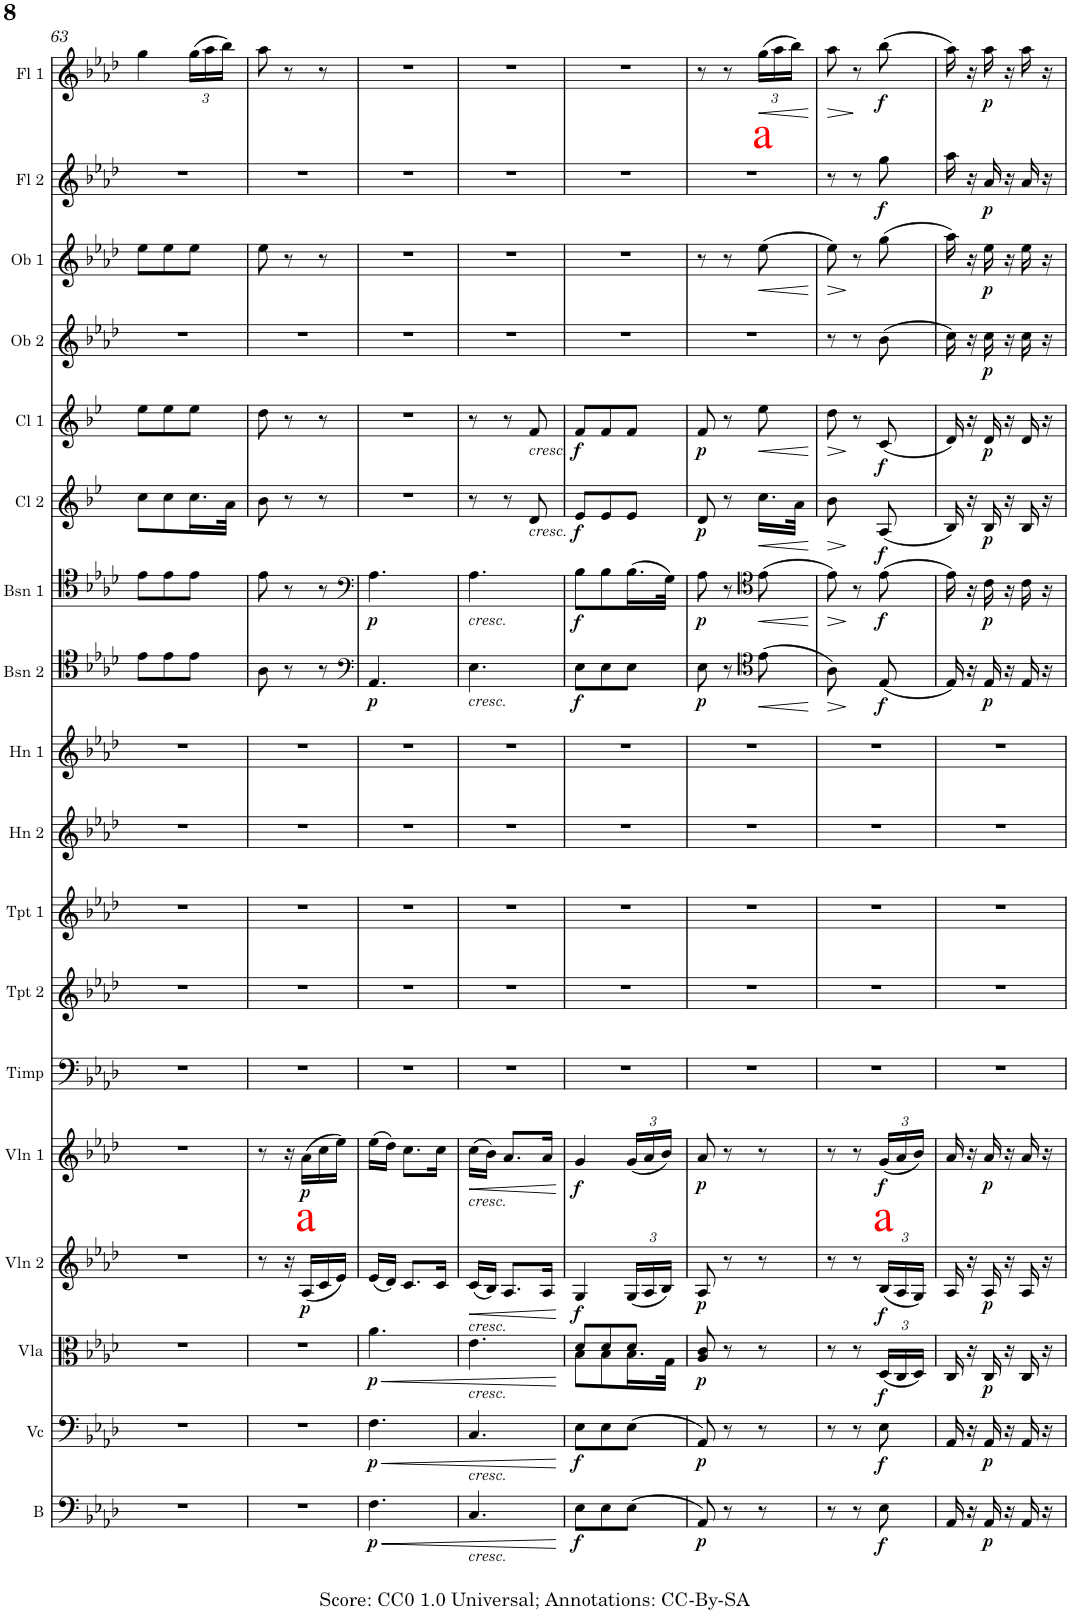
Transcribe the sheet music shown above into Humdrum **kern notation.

**kern	**dynam	**kern	**dynam	**kern	**dynam	**kern	**dynam	**kern	**text	**dynam	**kern	**kern	**kern	**kern	**kern	**kern	**dynam	**kern	**dynam	**kern	**dynam	**kern	**dynam	**kern	**dynam	**kern	**dynam	**kern	**dynam	**kern	**text	**dynam
*part18	*part18	*part17	*part17	*part16	*part16	*part15	*part15	*part14	*part14	*part14	*part13	*part12	*part11	*part10	*part9	*part8	*part8	*part7	*part7	*part6	*part6	*part5	*part5	*part4	*part4	*part3	*part3	*part2	*part2	*part1	*part1	*part1
*staff18	*staff18	*staff17	*staff17	*staff16	*staff16	*staff15	*staff15	*staff14	*staff14	*staff14	*staff13	*staff12	*staff11	*staff10	*staff9	*staff8	*staff8	*staff7	*staff7	*staff6	*staff6	*staff5	*staff5	*staff4	*staff4	*staff3	*staff3	*staff2	*staff2	*staff1	*staff1	*staff1
*I"Bass	*	*I"Violoncello	*	*I"Viola	*	*I"Violin 2	*	*I"Violin 1	*	*	*I"Timpani	*I"C Trumpet 2	*I"C Trumpet 1	*I"C Horn 2	*I"C Horn 1	*I"Bassoon 2	*	*I"Bassoon 1	*	*I"Bb Clarinet 2	*	*I"Bb Clarinet 1	*	*I"Oboe 2	*	*I"Oboe 1	*	*I"Flute 2	*	*I"Flute 1	*	*
*I'B	*	*I'Vc	*	*I'Vla	*	*I'Vln 2	*	*I'Vln 1	*	*	*I'Timp	*I'Tpt 2	*I'Tpt 1	*I'Hn 2	*I'Hn 1	*I'Bsn 2	*	*I'Bsn 1	*	*I'Cl 2	*	*I'Cl 1	*	*I'Ob 2	*	*I'Ob 1	*	*I'Fl 2	*	*I'Fl 1	*	*
!!LO:PB:g=z
*clefF4	*	*clefF4	*	*clefC3	*	*clefG2	*	*clefG2	*	*	*clefF4	*clefG2	*clefG2	*clefG2	*clefG2	*clefC4	*	*clefC4	*	*clefG2	*	*clefG2	*	*clefG2	*	*clefG2	*	*clefG2	*	*clefG2	*	*
*Trd7c12	*	*	*	*	*	*	*	*	*	*	*	*	*	*Trd7c12	*Trd7c12	*	*	*	*	*Trd1c2	*	*Trd1c2	*	*	*	*	*	*	*	*	*	*
*k[b-e-a-d-]	*	*k[b-e-a-d-]	*	*k[b-e-a-d-]	*	*k[b-e-a-d-]	*	*k[b-e-a-d-]	*	*	*k[b-e-a-d-]	*k[b-e-a-d-]	*k[b-e-a-d-]	*k[b-e-a-d-]	*k[b-e-a-d-]	*k[b-e-a-d-]	*	*k[b-e-a-d-]	*	*k[b-e-]	*	*k[b-e-]	*	*k[b-e-a-d-]	*	*k[b-e-a-d-]	*	*k[b-e-a-d-]	*	*k[b-e-a-d-]	*	*
*M3/8	*	*M3/8	*	*M3/8	*	*M3/8	*	*M3/8	*	*	*M3/8	*M3/8	*M3/8	*M3/8	*M3/8	*M3/8	*	*M3/8	*	*M3/8	*	*M3/8	*	*M3/8	*	*M3/8	*	*M3/8	*	*M3/8	*	*
=63	=63	=63	=63	=63	=63	=63	=63	=63	=63	=63	=63	=63	=63	=63	=63	=63	=63	=63	=63	=63	=63	=63	=63	=63	=63	=63	=63	=63	=63	=63	=63	=63
4.r	.	4.r	.	4.r	.	4.r	.	4.r	.	.	4.r	4.r	4.r	4.r	4.r	8e-\L	.	8e-\L	.	8cc\L	.	8ee-\L	.	4.r	.	8ee-\L	.	4.r	.	4gg\	.	.
.	.	.	.	.	.	.	.	.	.	.	.	.	.	.	.	8e-\	.	8e-\	.	8cc\	.	8ee-\	.	.	.	8ee-\	.	.	.	.	.	.
*	*	*	*	*	*	*	*	*	*	*	*	*	*	*	*	*	*	*	*	*	*	*	*	*	*	*	*	*	*	*Xbrackettup	*	*
.	.	.	.	.	.	.	.	.	.	.	.	.	.	.	.	8e-\J	.	8e-\J	.	16.cc\L	.	8ee-\J	.	.	.	8ee-\J	.	.	.	(24gg\LL	.	.
.	.	.	.	.	.	.	.	.	.	.	.	.	.	.	.	.	.	.	.	.	.	.	.	.	.	.	.	.	.	24aa-\	.	.
.	.	.	.	.	.	.	.	.	.	.	.	.	.	.	.	.	.	.	.	.	.	.	.	.	.	.	.	.	.	24bb-\JJ)	.	.
.	.	.	.	.	.	.	.	.	.	.	.	.	.	.	.	.	.	.	.	32a\JJk	.	.	.	.	.	.	.	.	.	.	.	.
=64	=64	=64	=64	=64	=64	=64	=64	=64	=64	=64	=64	=64	=64	=64	=64	=64	=64	=64	=64	=64	=64	=64	=64	=64	=64	=64	=64	=64	=64	=64	=64	=64
4.r	.	4.r	.	4.r	.	8r	.	8r	.	.	4.r	4.r	4.r	4.r	4.r	8A-\	.	8e-\	.	8b-\	.	8dd\	.	4.r	.	8ee-\	.	4.r	.	8aa-\	.	.
.	.	.	.	.	.	16r	.	16r	.	.	.	.	.	.	.	8r	.	8r	.	8r	.	8r	.	.	.	8r	.	.	.	8r	.	.
!	!	!	!	!	!	!	!LO:DY:b	!	!LO:LY:b:color=#FF0000	!LO:DY:b	!	!	!	!	!	!	!	!	!	!	!	!	!	!	!	!	!	!	!	!	!	!
.	.	.	.	.	.	(16A-/LL	p	(16a-\LL	a	p	.	.	.	.	.	.	.	.	.	.	.	.	.	.	.	.	.	.	.	.	.	.
.	.	.	.	.	.	16c/	.	16cc\	.	.	.	.	.	.	.	8r	.	8r	.	8r	.	8r	.	.	.	8r	.	.	.	8r	.	.
.	.	.	.	.	.	16e-/JJ)	.	16ee-\JJ)	.	.	.	.	.	.	.	.	.	.	.	.	.	.	.	.	.	.	.	.	.	.	.	.
=65	=65	=65	=65	=65	=65	=65	=65	=65	=65	=65	=65	=65	=65	=65	=65	=65	=65	=65	=65	=65	=65	=65	=65	=65	=65	=65	=65	=65	=65	=65	=65	=65
*	*	*	*	*	*	*	*	*	*	*	*	*	*	*	*	*clefF4	*	*clefF4	*	*	*	*	*	*	*	*	*	*	*	*	*	*
!	!LO:DY:b	!	!LO:DY:b	!	!LO:DY:b	!	!	!	!	!	!	!	!	!	!	!	!LO:DY:b	!	!LO:DY:b	!	!	!	!	!	!	!	!	!	!	!	!	!
4.F\	p	4.F\	p	4.a-\	p	(16e-/LL	.	(16ee-\LL	.	.	4.r	4.r	4.r	4.r	4.r	4.AA-/	p	4.A-\	p	4.r	.	4.r	.	4.r	.	4.r	.	4.r	.	4.r	.	.
.	.	.	.	.	.	16d-/JJ)	.	16dd-\JJ)	.	.	.	.	.	.	.	.	.	.	.	.	.	.	.	.	.	.	.	.	.	.	.	.
.	.	.	.	.	.	8.c/L	.	8.cc\L	.	.	.	.	.	.	.	.	.	.	.	.	.	.	.	.	.	.	.	.	.	.	.	.
.	.	.	.	.	.	16c/Jk	.	16cc\Jk	.	.	.	.	.	.	.	.	.	.	.	.	.	.	.	.	.	.	.	.	.	.	.	.
=66	=66	=66	=66	=66	=66	=66	=66	=66	=66	=66	=66	=66	=66	=66	=66	=66	=66	=66	=66	=66	=66	=66	=66	=66	=66	=66	=66	=66	=66	=66	=66	=66
!	!	!	!	!	!	!	!	!	!	!	!	!	!	!	!	!	!	!LO:TX:b:i:t=cresc.	!	!	!	!	!	!	!	!	!	!	!	!	!	!
!	!	!	!	!	!	!	!	!	!	!	!	!	!	!	!	!LO:TX:b:i:t=cresc.	!	!	!	!	!	!	!	!	!	!	!	!	!	!	!	!
!	!	!	!	!	!	!	!	!LO:TX:b:i:t=cresc.	!	!	!	!	!	!	!	!	!	!	!	!	!	!	!	!	!	!	!	!	!	!	!	!
!	!	!	!	!	!	!LO:TX:b:i:t=cresc.	!	!	!	!	!	!	!	!	!	!	!	!	!	!	!	!	!	!	!	!	!	!	!	!	!	!
!	!	!	!	!LO:TX:b:i:t=cresc.	!	!	!	!	!	!	!	!	!	!	!	!	!	!	!	!	!	!	!	!	!	!	!	!	!	!	!	!
!	!	!LO:TX:b:i:t=cresc.	!	!	!	!	!	!	!	!	!	!	!	!	!	!	!	!	!	!	!	!	!	!	!	!	!	!	!	!	!	!
!LO:TX:b:i:t=cresc.	!	!	!	!	!	!	!	!	!	!	!	!	!	!	!	!	!	!	!	!	!	!	!	!	!	!	!	!	!	!	!	!
4.C/	.	4.C/	.	4.e-\	.	(16c/LL	.	(16cc\LL	.	.	4.r	4.r	4.r	4.r	4.r	4.E-\	.	4.A-\	.	8r	.	8r	.	4.r	.	4.r	.	4.r	.	4.r	.	.
.	.	.	.	.	.	16B-/JJ)	.	16b-\JJ)	.	.	.	.	.	.	.	.	.	.	.	.	.	.	.	.	.	.	.	.	.	.	.	.
.	.	.	.	.	.	8.A-/L	.	8.a-/L	.	.	.	.	.	.	.	.	.	.	.	8r	.	8r	.	.	.	.	.	.	.	.	.	.
!	!	!	!	!	!	!	!	!	!	!	!	!	!	!	!	!	!	!	!	!	!	!LO:TX:b:i:t=cresc.	!	!	!	!	!	!	!	!	!	!
!	!	!	!	!	!	!	!	!	!	!	!	!	!	!	!	!	!	!	!	!LO:TX:b:i:t=cresc.	!	!	!	!	!	!	!	!	!	!	!	!
.	.	.	.	.	.	.	.	.	.	.	.	.	.	.	.	.	.	.	.	8d/	.	8f/	.	.	.	.	.	.	.	.	.	.
.	.	.	.	.	.	16A-/Jk	.	16a-/Jk	.	.	.	.	.	.	.	.	.	.	.	.	.	.	.	.	.	.	.	.	.	.	.	.
=67	=67	=67	=67	=67	=67	=67	=67	=67	=67	=67	=67	=67	=67	=67	=67	=67	=67	=67	=67	=67	=67	=67	=67	=67	=67	=67	=67	=67	=67	=67	=67	=67
*	*	*	*	*^	*	*	*	*	*	*	*	*	*	*	*	*	*	*	*	*	*	*	*	*	*	*	*	*	*	*	*	*
!	!LO:DY:b	!	!LO:DY:b	!	!	!	!	!LO:DY:b	!	!	!LO:DY:b	!	!	!	!	!	!	!LO:DY:b	!	!LO:DY:b	!	!LO:DY:b	!	!LO:DY:b	!	!	!	!	!	!	!	!	!
8E-\L	f	8E-\L	f	8d-/L	8B-\L	.	4G/	f	4g/	.	f	4.r	4.r	4.r	4.r	4.r	8E-\L	f	8B-\L	f	8e-/L	f	8f/L	f	4.r	.	4.r	.	4.r	.	4.r	.	.
8E-\	.	8E-\	.	8d-/	8B-\	.	.	.	.	.	.	.	.	.	.	.	8E-\	.	8B-\	.	8e-/	.	8f/	.	.	.	.	.	.	.	.	.	.
*	*	*	*	*	*	*	*Xbrackettup	*	*Xbrackettup	*	*	*	*	*	*	*	*	*	*	*	*	*	*	*	*	*	*	*	*	*	*	*	*
(8E-\J	.	(8E-\J	.	8d-/J	16.B-\L	.	(24G/LL	.	(24g/LL	.	.	.	.	.	.	.	8E-\J	.	(16.B-\L	.	8e-/J	.	8f/J	.	.	.	.	.	.	.	.	.	.
.	.	.	.	.	.	.	24A-/	.	24a-/	.	.	.	.	.	.	.	.	.	.	.	.	.	.	.	.	.	.	.	.	.	.	.	.
.	.	.	.	.	.	.	24B-/JJ)	.	24b-/JJ)	.	.	.	.	.	.	.	.	.	.	.	.	.	.	.	.	.	.	.	.	.	.	.	.
.	.	.	.	.	32G\JJk	.	.	.	.	.	.	.	.	.	.	.	.	.	32G\JJk)	.	.	.	.	.	.	.	.	.	.	.	.	.	.
=68	=68	=68	=68	=68	=68	=68	=68	=68	=68	=68	=68	=68	=68	=68	=68	=68	=68	=68	=68	=68	=68	=68	=68	=68	=68	=68	=68	=68	=68	=68	=68	=68	=68
!	!LO:DY:b	!	!LO:DY:b	!	!	!LO:DY:b	!	!LO:DY:b	!	!	!LO:DY:b	!	!	!	!	!	!	!LO:DY:b	!	!LO:DY:b	!	!LO:DY:b	!	!LO:DY:b	!	!	!	!	!	!	!	!	!
8AA-/)	p	8AA-/)	p	8A-/ 8c/	8ryy	p	8A-/	p	8a-/	.	p	4.r	4.r	4.r	4.r	4.r	8E-\	p	8A-\	p	8d/	p	8f/	p	4.r	.	8r	.	4.r	.	8r	.	.
8r	.	8r	.	8r	8ryy	.	8r	.	8r	.	.	.	.	.	.	.	8r	.	8r	.	8r	.	8r	.	.	.	8r	.	.	.	8r	.	.
*	*	*	*	*	*	*	*	*	*	*	*	*	*	*	*	*	*clefC4	*	*clefC4	*	*	*	*	*	*	*	*	*	*	*	*	*	*
!	!	!	!	!	!	!	!	!	!	!	!	!	!	!	!	!	!	!LO:HP:b	!	!LO:HP:b	!	!LO:HP:b	!	!LO:HP:b	!	!	!	!LO:HP:b	!	!	!	!LO:LY:b:color=#FF0000	!LO:HP:b
8r	.	8r	.	8r	8ryy	.	8r	.	8r	.	.	.	.	.	.	.	(8e-\	<	(8e-\	<	16.cc\LL	<	8ee-\	<	.	.	(8ee-\	<	.	.	(24gg\LL	a	<
.	.	.	.	.	.	.	.	.	.	.	.	.	.	.	.	.	.	.	.	.	.	.	.	.	.	.	.	.	.	.	24aa-\	.	.
.	.	.	.	.	.	.	.	.	.	.	.	.	.	.	.	.	.	.	.	.	.	.	.	.	.	.	.	.	.	.	24bb-\JJ)	.	.
.	.	.	.	.	.	.	.	.	.	.	.	.	.	.	.	.	.	.	.	.	32a\JJk	.	.	.	.	.	.	.	.	.	.	.	.
*	*	*	*	*v	*v	*	*	*	*	*	*	*	*	*	*	*	*	*	*	*	*	*	*	*	*	*	*	*	*	*	*	*	*
=69	=69	=69	=69	=69	=69	=69	=69	=69	=69	=69	=69	=69	=69	=69	=69	=69	=69	=69	=69	=69	=69	=69	=69	=69	=69	=69	=69	=69	=69	=69	=69	=69
8r	.	8r	.	8r	.	8r	.	8r	.	.	4.r	4.r	4.r	4.r	4.r	8A-\)	.	8e-\)	.	8b-\	.	8dd\	.	8r	.	8ee-\)	.	8r	.	8aa-\	.	.
8r	.	8r	.	8r	.	8r	.	8r	.	.	.	.	.	.	.	8ryy	[	8r	[	8ryy	[	8r	[	8r	.	8r	[	8r	.	8r	.	[
*	*	*	*	*Xbrackettup	*	*	*	*	*	*	*	*	*	*	*	*	*	*	*	*	*	*	*	*	*	*	*	*	*	*	*	*
!	!LO:DY:b	!	!LO:DY:b	!	!LO:DY:b	!	!LO:DY:b	!	!LO:LY:b:color=#FF0000	!LO:DY:b	!	!	!	!	!	!	!LO:DY:b	!	!LO:DY:b	!	!LO:DY:b	!	!LO:DY:b	!	!	!	!	!	!LO:DY:b	!	!	!LO:DY:b
8E-\	f	8E-\	f	(24D-/LL	f	(24B-/LL	f	(24g/LL	a	f	.	.	.	.	.	(8E-/	f	(8e-\	f	(8A/	f	(8c/	f	(8b-\	.	(8gg\	.	8gg\	f	(8bb-\	.	f
.	.	.	.	24C/	.	24A-/	.	24a-/	.	.	.	.	.	.	.	.	.	.	.	.	.	.	.	.	.	.	.	.	.	.	.	.
.	.	.	.	24D-/JJ)	.	24G/JJ)	.	24b-/JJ)	.	.	.	.	.	.	.	.	.	.	.	.	.	.	.	.	.	.	.	.	.	.	.	.
=70	=70	=70	=70	=70	=70	=70	=70	=70	=70	=70	=70	=70	=70	=70	=70	=70	=70	=70	=70	=70	=70	=70	=70	=70	=70	=70	=70	=70	=70	=70	=70	=70
16AA-/	.	16AA-/	.	16C/	.	16A-/	.	16a-/	.	.	4.r	4.r	4.r	4.r	4.r	16E-/)	.	16e-\)	.	16B-/)	.	16d/)	.	16cc\)	.	16aa-\)	.	16aa-\	.	16aa-\)	.	.
16r	.	16r	.	16r	.	16r	.	16r	.	.	.	.	.	.	.	16r	.	16r	.	16r	.	16r	.	16r	.	16r	.	16r	.	16r	.	.
!	!LO:DY:b	!	!LO:DY:b	!	!LO:DY:b	!	!LO:DY:b	!	!	!LO:DY:b	!	!	!	!	!	!	!LO:DY:b	!	!LO:DY:b	!	!LO:DY:b	!	!LO:DY:b	!	!LO:DY:b	!	!LO:DY:b	!	!LO:DY:b	!	!	!LO:DY:b
16AA-/	p	16AA-/	p	16C/	p	16A-/	p	16a-/	.	p	.	.	.	.	.	16E-/	p	16c\	p	16B-/	p	16d/	p	16cc\	p	16ee-\	p	16a-/	p	16aa-\	.	p
16r	.	16r	.	16r	.	16r	.	16r	.	.	.	.	.	.	.	16r	.	16r	.	16r	.	16r	.	16r	.	16r	.	16r	.	16r	.	.
16AA-/	.	16AA-/	.	16C/	.	16A-/	.	16a-/	.	.	.	.	.	.	.	16E-/	.	16c\	.	16B-/	.	16d/	.	16cc\	.	16ee-\	.	16a-/	.	16aa-\	.	.
16r	.	16r	.	16r	.	16r	.	16r	.	.	.	.	.	.	.	16r	.	16r	.	16r	.	16r	.	16r	.	16r	.	16r	.	16r	.	.
=	=	=	=	=	=	=	=	=	=	=	=	=	=	=	=	=	=	=	=	=	=	=	=	=	=	=	=	=	=	=	=	=
*-	*-	*-	*-	*-	*-	*-	*-	*-	*-	*-	*-	*-	*-	*-	*-	*-	*-	*-	*-	*-	*-	*-	*-	*-	*-	*-	*-	*-	*-	*-	*-	*-
